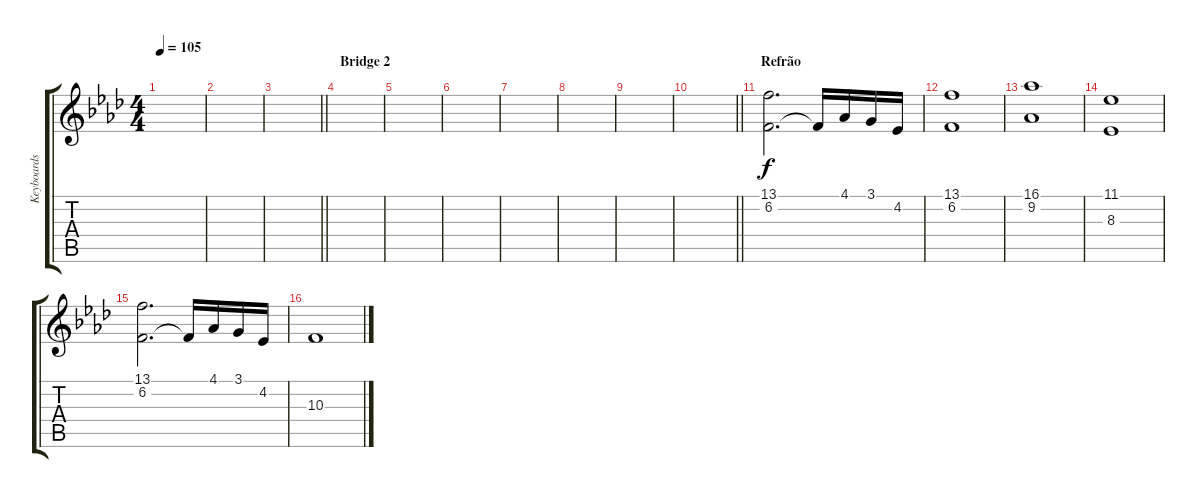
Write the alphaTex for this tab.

\track ("Keyboards Lead" "Keyboards ") {instrument stringensemble1}
\staff {score tabs}
\tuning (E4 B3 G3 D3 A2 E2) {hide}
\ts (4 4)
\tempo 105
\clef g2
\ks fminor
|
|
\barLineRight lightlight
|
\section ("" "Bridge 2")
|
|
|
|
|
|
\barLineRight lightlight
|
\section ("" "Refrão")
(13.1 6.2).2{d} 6.2{t}.16 4.1.16 3.1.16 4.2.16 |
(13.1 6.2).1 |
(16.1 9.2).1 |
(11.1 8.3).1 |
(13.1 6.2).2{d} 6.2{t}.16 4.1.16 3.1.16 4.2.16 |
10.3.1
